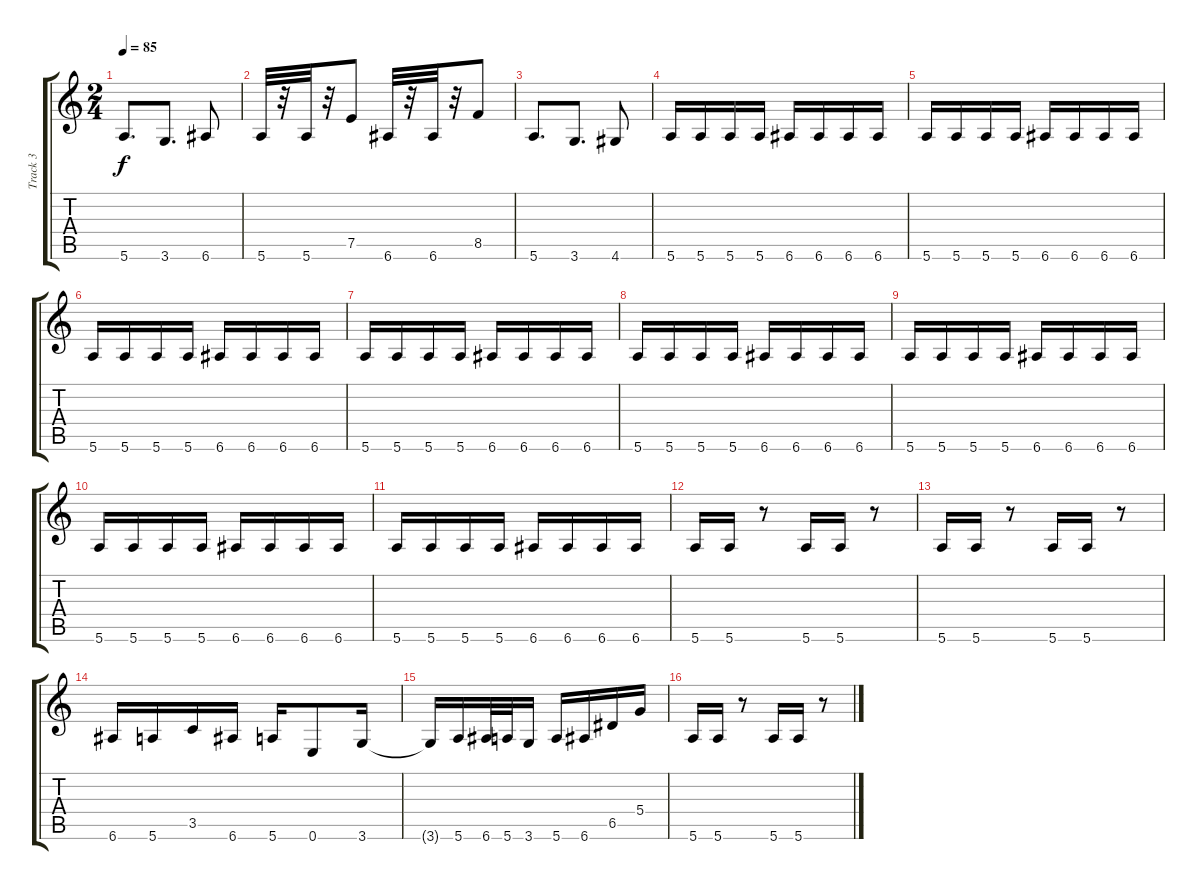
\track ("Track 3" "Track 3") {instrument distortionguitar}
\staff {score tabs}
\tuning (E4 B3 G3 D3 A2 E2) {hide}
\ts (2 4)
\tempo 85
\clef g2
\ks c
5.6.8{d dy f} 3.6.8{d} 6.6.8 |
5.6.32 r.32 5.6.32 r.32 7.5.8 6.6.32 r.32 6.6.32 r.32 8.5.8 |
5.6.8{d} 3.6.8{d} 4.6.8 |
5.6.16 5.6.16 5.6.16 5.6.16 6.6.16 6.6.16 6.6.16 6.6.16 |
5.6.16 5.6.16 5.6.16 5.6.16 6.6.16 6.6.16 6.6.16 6.6.16 |
5.6.16 5.6.16 5.6.16 5.6.16 6.6.16 6.6.16 6.6.16 6.6.16 |
5.6.16 5.6.16 5.6.16 5.6.16 6.6.16 6.6.16 6.6.16 6.6.16 |
5.6.16 5.6.16 5.6.16 5.6.16 6.6.16 6.6.16 6.6.16 6.6.16 |
5.6.16 5.6.16 5.6.16 5.6.16 6.6.16 6.6.16 6.6.16 6.6.16 |
5.6.16 5.6.16 5.6.16 5.6.16 6.6.16 6.6.16 6.6.16 6.6.16 |
5.6.16 5.6.16 5.6.16 5.6.16 6.6.16 6.6.16 6.6.16 6.6.16 |
5.6.16 5.6.16 r.8 5.6.16 5.6.16 r.8 |
5.6.16 5.6.16 r.8 5.6.16 5.6.16 r.8 |
6.6.16 5.6.16 3.5.16 6.6.16 5.6.16 0.6.8 3.6.16 |
3.6{t}.16 5.6.16 6.6.32 5.6.32 3.6.16 5.6.16 6.6.16 6.5.16 5.4.16 |
5.6.16 5.6.16 r.8 5.6.16 5.6.16 r.8
